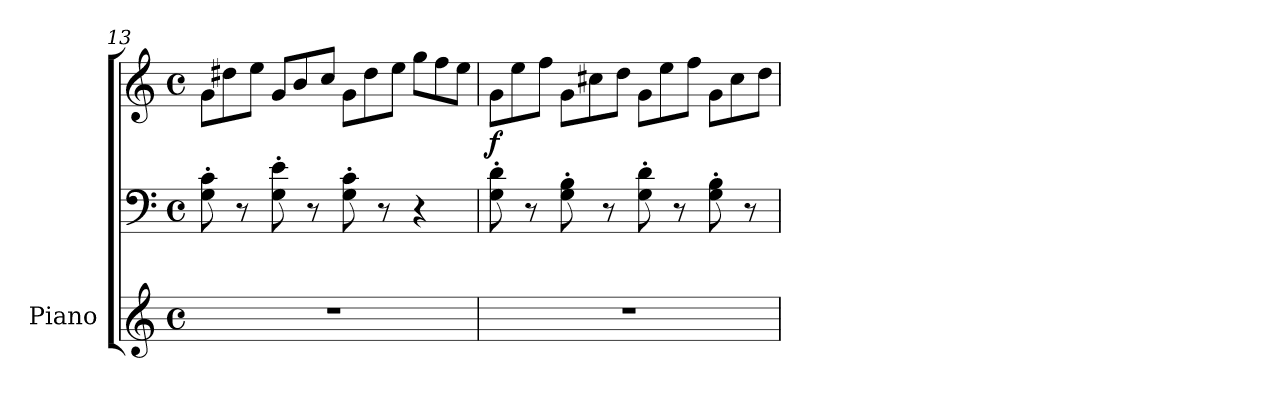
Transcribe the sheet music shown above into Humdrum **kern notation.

**kern	**kern	**kern	**dynam
*part1	*part1	*part1	*part1
*staff3	*staff2	*staff1	*staff1/2/3
*I"Piano	*	*	*
*I'Pno	*	*	*
*clefG2	*clefF4	*clefG2	*
*k[]	*k[]	*k[]	*
*M4/4	*M4/4	*M4/4	*
*met(c)	*met(c)	*met(c)	*
*	*	*Xtuplet	*
=13	=13	=13	=13
1r	8G\' 8c\'	12g\L	.
.	.	12dd#X\	.
.	8r	.	.
.	.	12ee\J	.
.	8G\' 8e\'	12g/L	.
.	.	12b/	.
.	8r	.	.
.	.	12cc/J	.
.	8G\' 8c\'	12g\L	.
.	.	12dd#\	.
.	8r	.	.
.	.	12ee\J	.
.	4r	12gg\L	.
.	.	12ff\	.
.	.	12ee\J	.
=14	=14	=14	=14
!	!	!	!LO:DY:b
1r	8G\' 8d\'	12g\L	f
.	.	12ee\	.
.	8r	.	.
.	.	12ff\J	.
.	8G\' 8B\'	12g\L	.
.	.	12cc#X\	.
.	8r	.	.
.	.	12dd\J	.
.	8G\' 8d\'	12g\L	.
.	.	12ee\	.
.	8r	.	.
.	.	12ff\J	.
.	8G\' 8B\'	12g\L	.
.	.	12cc#\	.
.	8r	.	.
.	.	12dd\J	.
=	=	=	=
*-	*-	*-	*-
